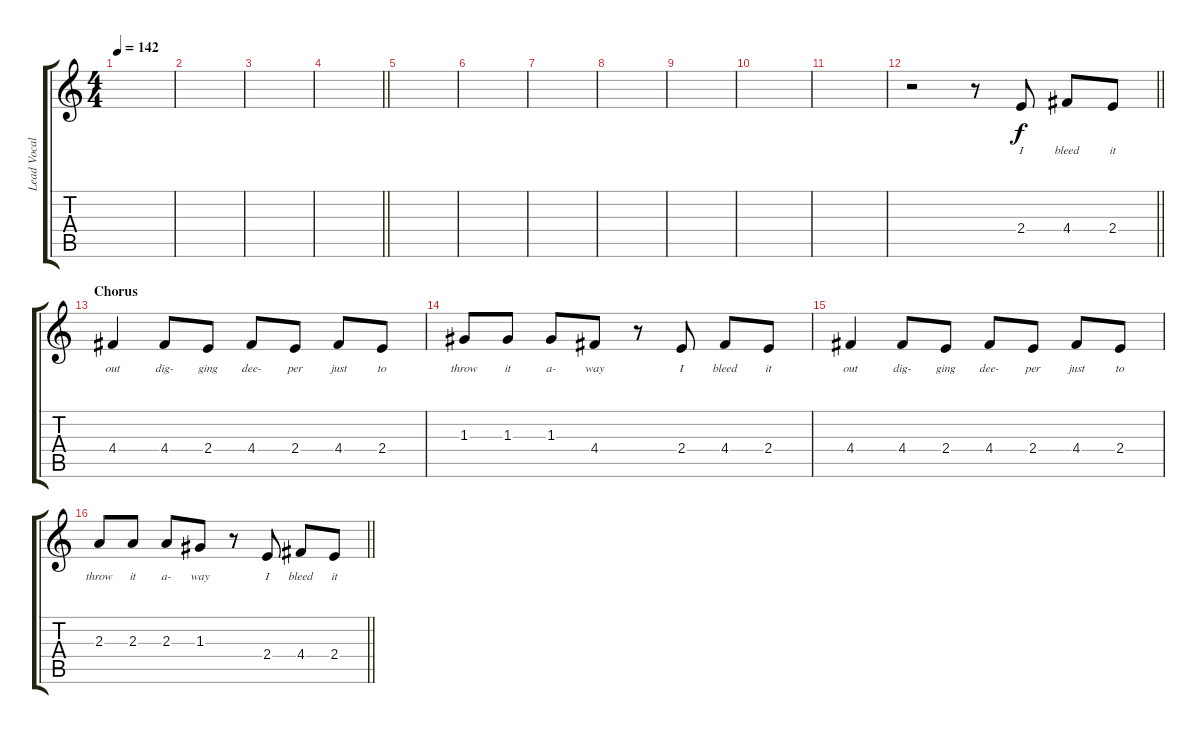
\track ("Lead Vocals" "Lead Vocal") {instrument overdrivenguitar}
\staff {score tabs}
\tuning (E4 B3 G3 D3 A2 E2) {hide}
\ts (4 4)
\tempo 142
\clef g2
\ks c
|
|
|
\barLineRight lightlight
|
|
|
|
|
|
|
|
\barLineRight lightlight
r.2 r.8 2.4.8{lyrics (0 "I") lyrics (1 "") lyrics (2 "") lyrics (3 "") lyrics (4 "")} 4.4.8{lyrics (0 "bleed") lyrics (1 "") lyrics (2 "") lyrics (3 "") lyrics (4 "")} 2.4.8{lyrics (0 "it") lyrics (1 "") lyrics (2 "") lyrics (3 "") lyrics (4 "")} |
\section ("" "Chorus")
4.4.4{lyrics (0 "out") lyrics (1 "") lyrics (2 "") lyrics (3 "") lyrics (4 "")} 4.4.8{lyrics (0 "dig-") lyrics (1 "") lyrics (2 "") lyrics (3 "") lyrics (4 "")} 2.4.8{lyrics (0 "ging") lyrics (1 "") lyrics (2 "") lyrics (3 "") lyrics (4 "")} 4.4.8{lyrics (0 "dee-") lyrics (1 "") lyrics (2 "") lyrics (3 "") lyrics (4 "")} 2.4.8{lyrics (0 "per") lyrics (1 "") lyrics (2 "") lyrics (3 "") lyrics (4 "")} 4.4.8{lyrics (0 "just") lyrics (1 "") lyrics (2 "") lyrics (3 "") lyrics (4 "")} 2.4.8{lyrics (0 "to") lyrics (1 "") lyrics (2 "") lyrics (3 "") lyrics (4 "")} |
1.3.8{lyrics (0 "throw") lyrics (1 "") lyrics (2 "") lyrics (3 "") lyrics (4 "")} 1.3.8{lyrics (0 "it") lyrics (1 "") lyrics (2 "") lyrics (3 "") lyrics (4 "")} 1.3.8{lyrics (0 "a-") lyrics (1 "") lyrics (2 "") lyrics (3 "") lyrics (4 "")} 4.4.8{lyrics (0 "way") lyrics (1 "") lyrics (2 "") lyrics (3 "") lyrics (4 "")} r.8 2.4.8{lyrics (0 "I") lyrics (1 "") lyrics (2 "") lyrics (3 "") lyrics (4 "")} 4.4.8{lyrics (0 "bleed") lyrics (1 "") lyrics (2 "") lyrics (3 "") lyrics (4 "")} 2.4.8{lyrics (0 "it") lyrics (1 "") lyrics (2 "") lyrics (3 "") lyrics (4 "")} |
4.4.4{lyrics (0 "out") lyrics (1 "") lyrics (2 "") lyrics (3 "") lyrics (4 "")} 4.4.8{lyrics (0 "dig-") lyrics (1 "") lyrics (2 "") lyrics (3 "") lyrics (4 "")} 2.4.8{lyrics (0 "ging") lyrics (1 "") lyrics (2 "") lyrics (3 "") lyrics (4 "")} 4.4.8{lyrics (0 "dee-") lyrics (1 "") lyrics (2 "") lyrics (3 "") lyrics (4 "")} 2.4.8{lyrics (0 "per") lyrics (1 "") lyrics (2 "") lyrics (3 "") lyrics (4 "")} 4.4.8{lyrics (0 "just") lyrics (1 "") lyrics (2 "") lyrics (3 "") lyrics (4 "")} 2.4.8{lyrics (0 "to") lyrics (1 "") lyrics (2 "") lyrics (3 "") lyrics (4 "")} |
\barLineRight lightlight
2.3.8{lyrics (0 "throw") lyrics (1 "") lyrics (2 "") lyrics (3 "") lyrics (4 "")} 2.3.8{lyrics (0 "it") lyrics (1 "") lyrics (2 "") lyrics (3 "") lyrics (4 "")} 2.3.8{lyrics (0 "a-") lyrics (1 "") lyrics (2 "") lyrics (3 "") lyrics (4 "")} 1.3.8{lyrics (0 "way") lyrics (1 "") lyrics (2 "") lyrics (3 "") lyrics (4 "")} r.8 2.4.8{lyrics (0 "I") lyrics (1 "") lyrics (2 "") lyrics (3 "") lyrics (4 "")} 4.4.8{lyrics (0 "bleed") lyrics (1 "") lyrics (2 "") lyrics (3 "") lyrics (4 "")} 2.4.8{lyrics (0 "it") lyrics (1 "") lyrics (2 "") lyrics (3 "") lyrics (4 "")}
